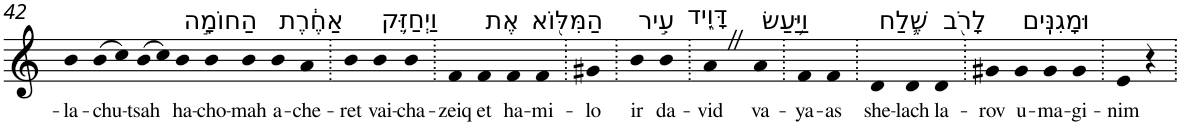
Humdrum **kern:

**kern	**text
*part1	*part1
*staff1	*staff1
*I"Piano	*
*I'Pno	*
!!LO:PB:g=z
*clefG2	*
*k[]	*
=42	=42
!	!LO:LY:b
4b	-la-
!	!LO:LY:b
(>8b	-chu-
8cc)	.
!	!LO:LY:b
(>8b	-tsah
8cc)	.
!LO:TX:a:t=הַחוֹמָ֣ה	!
!	!LO:LY:b
4b	ha-
!	!LO:LY:b
4b	-cho-
!	!LO:LY:b
4b	-mah
!LO:TX:a:t=אַחֶ֔רֶת	!
!	!LO:LY:b
4b	a-
!	!LO:LY:b
4a	-che-
=43.	=43.
!	!LO:LY:b
4b	-ret
!LO:TX:a:t=וַיְחַזֵּ֥ק	!
!	!LO:LY:b
4b	vai-
!	!LO:LY:b
4b	-cha-
=44.	=44.
!	!LO:LY:b
4f	-zeiq
!LO:TX:a:t=אֶת	!
!	!LO:LY:b
4f	et
!LO:TX:a:t=הַמִּלּ֖וֹא	!
!	!LO:LY:b
4f	ha-
!	!LO:LY:b
4f	-mi-
=45.	=45.
!	!LO:LY:b
4g#X	-lo
=46.	=46.
!LO:TX:a:t=עִ֣יר	!
!	!LO:LY:b
4b	ir
!LO:TX:a:t=דָּוִ֑יד	!
!	!LO:LY:b
4b	da-
=47.	=47.
!	!LO:LY:b
4aZ	-vid
!LO:TX:a:t=וַיַּ֥עַשׂ	!
!	!LO:LY:b
4a	va-
=48.	=48.
!	!LO:LY:b
4f	-ya-
!	!LO:LY:b
4f	-as
=49.	=49.
!LO:TX:a:t=שֶׁ֛לַח	!
!	!LO:LY:b
4d	she-
!	!LO:LY:b
4d	-lach
!LO:TX:a:t=לָרֹ֖ב	!
!	!LO:LY:b
4d	la-
=50.	=50.
!	!LO:LY:b
4g#X	-rov
!LO:TX:a:t=וּמָגִנִּֽים	!
!	!LO:LY:b
4g#	u-
!	!LO:LY:b
4g#	-ma-
!	!LO:LY:b
4g#	-gi-
=51.	=51.
!	!LO:LY:b
4e	-nim
4r	.
=.	=.
*-	*-
